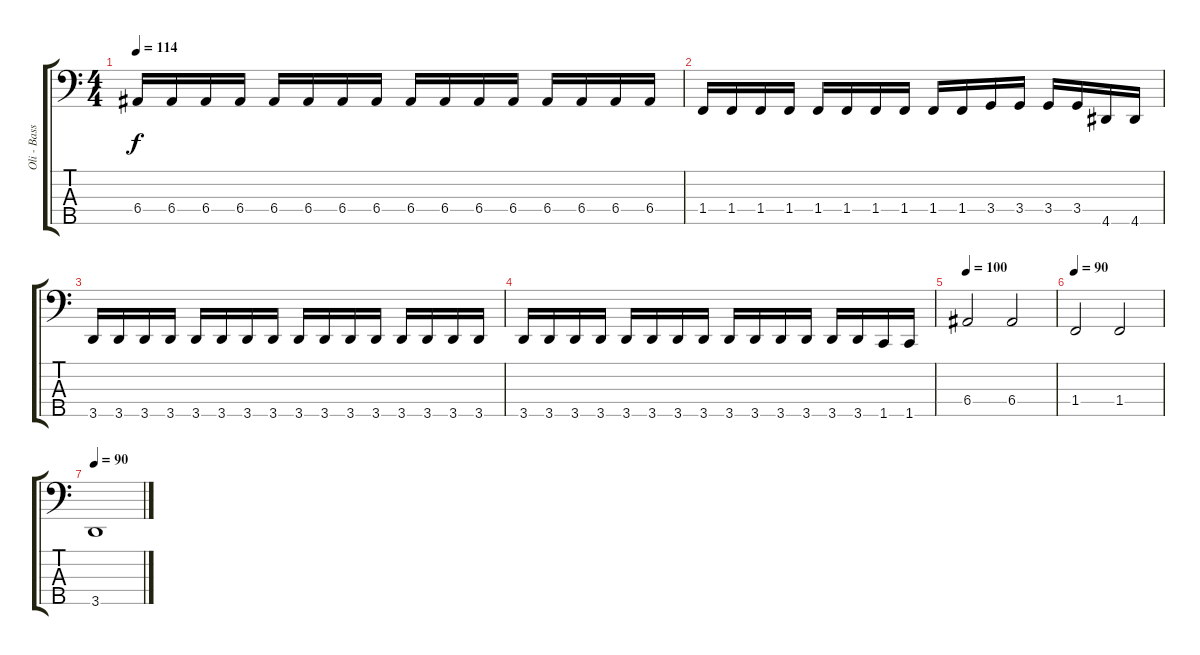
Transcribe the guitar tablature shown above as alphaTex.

\track ("Oli - Bass Guitar" "Oli - Bass") {instrument electricbasspick}
\staff {score tabs}
\tuning (G2 D2 A1 E1 B0) {hide}
\ts (4 4)
\tempo 114
\clef f4
\ks c
6.4.16{dy f} 6.4.16 6.4.16 6.4.16 6.4.16 6.4.16 6.4.16 6.4.16 6.4.16 6.4.16 6.4.16 6.4.16 6.4.16 6.4.16 6.4.16 6.4.16 |
1.4.16 1.4.16 1.4.16 1.4.16 1.4.16 1.4.16 1.4.16 1.4.16 1.4.16 1.4.16 3.4.16 3.4.16 3.4.16 3.4.16 4.5.16 4.5.16 |
3.5.16 3.5.16 3.5.16 3.5.16 3.5.16 3.5.16 3.5.16 3.5.16 3.5.16 3.5.16 3.5.16 3.5.16 3.5.16 3.5.16 3.5.16 3.5.16 |
3.5.16 3.5.16 3.5.16 3.5.16 3.5.16 3.5.16 3.5.16 3.5.16 3.5.16 3.5.16 3.5.16 3.5.16 3.5.16 3.5.16 1.5.16 1.5.16 |
\tempo 100
6.4.2 6.4.2 |
\tempo 90
1.4.2 1.4.2 |
\tempo 90
3.5.1
